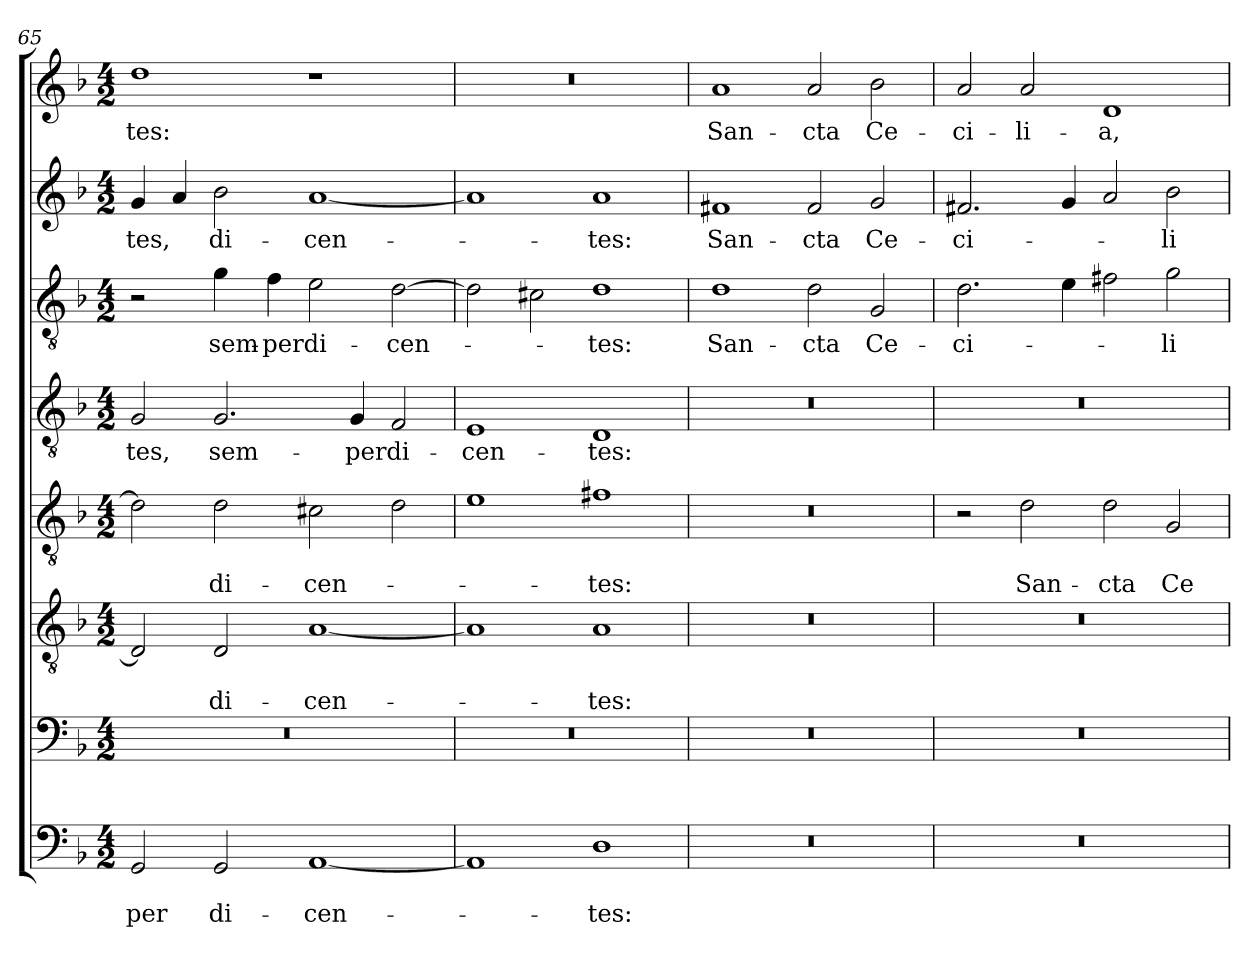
**kern	**text	**text	**kern	**kern	**text	**text	**kern	**text	**text	**kern	**text	**kern	**text	**kern	**text	**kern	**text
*part8	*part8	*part8	*part7	*part6	*part6	*part6	*part5	*part5	*part5	*part4	*part4	*part3	*part3	*part2	*part2	*part1	*part1
*staff8	*staff8	*staff8	*staff7	*staff6	*staff6	*staff6	*staff5	*staff5	*staff5	*staff4	*staff4	*staff3	*staff3	*staff2	*staff2	*staff1	*staff1
*clefF4	*	*	*clefF4	*clefGv2	*	*	*clefGv2	*	*	*clefGv2	*	*clefGv2	*	*clefG2	*	*clefG2	*
*k[b-]	*	*	*k[b-]	*k[b-]	*	*	*k[b-]	*	*	*k[b-]	*	*k[b-]	*	*k[b-]	*	*k[b-]	*
*F:	*	*	*F:	*F:	*	*	*F:	*	*	*F:	*	*F:	*	*F:	*	*F:	*
*M4/2	*	*	*M4/2	*M4/2	*	*	*M4/2	*	*	*M4/2	*	*M4/2	*	*M4/2	*	*M4/2	*
=65	=65	=65	=65	=65	=65	=65	=65	=65	=65	=65	=65	=65	=65	=65	=65	=65	=65
!	!	!LO:LY:b	!	!	!	!	!	!	!	!	!LO:LY:b	!	!	!	!LO:LY:b	!	!LO:LY:b
2GG/	.	-per	0r	2D/]	.	.	2d\]	.	.	2G/	-tes,	2r	.	4g/	-tes,	1dd	-tes:
.	.	.	.	.	.	.	.	.	.	.	.	.	.	4a/	.	.	.
!	!	!LO:LY:b	!	!	!	!LO:LY:b	!	!	!LO:LY:b	!	!LO:LY:b	!	!LO:LY:b	!	!LO:LY:b	!	!
2GG/	.	di-	.	2D/	.	di-	2d\	.	di-	2.G/	sem-	4g\	sem-	2b-\	di-	.	.
!	!	!	!	!	!	!	!	!	!	!	!	!	!LO:LY:b	!	!	!	!
.	.	.	.	.	.	.	.	.	.	.	.	4f\	-per	.	.	.	.
!	!	!LO:LY:b	!	!	!	!LO:LY:b	!	!	!LO:LY:b	!	!	!	!LO:LY:b	!	!LO:LY:b	!	!
[1AA	.	-cen-	.	[1A	.	-cen-	2c#X\	.	-cen-	.	.	2e\	di-	[1a	-cen-	1r	.
!	!	!	!	!	!	!	!	!	!	!	!LO:LY:b	!	!	!	!	!	!
.	.	.	.	.	.	.	.	.	.	4G/	-per	.	.	.	.	.	.
!	!	!	!	!	!	!	!	!	!	!	!LO:LY:b	!	!LO:LY:b	!	!	!	!
.	.	.	.	.	.	.	2d\	.	.	2F/	di-	[2d\	-cen-	.	.	.	.
=66	=66	=66	=66	=66	=66	=66	=66	=66	=66	=66	=66	=66	=66	=66	=66	=66	=66
!	!	!	!	!	!	!	!	!	!	!	!LO:LY:b	!	!	!	!	!	!
1AA]	.	.	0r	1A]	.	.	1e	.	.	1E	-cen-	2d\]	.	1a]	.	0r	.
.	.	.	.	.	.	.	.	.	.	.	.	2c#X\	.	.	.	.	.
!	!	!LO:LY:b	!	!	!	!LO:LY:b	!	!	!LO:LY:b	!	!LO:LY:b	!	!LO:LY:b	!	!LO:LY:b	!	!
1D	.	-tes:	.	1A	.	-tes:	1f#X	.	-tes:	1D	-tes:	1d	-tes:	1a	-tes:	.	.
=67	=67	=67	=67	=67	=67	=67	=67	=67	=67	=67	=67	=67	=67	=67	=67	=67	=67
!	!	!	!	!	!	!	!	!	!	!	!	!	!LO:LY:b	!	!LO:LY:b	!	!LO:LY:b
0r	.	.	0r	0r	.	.	0r	.	.	0r	.	1d	San-	1f#X	San-	1a	San-
!	!	!	!	!	!	!	!	!	!	!	!	!	!LO:LY:b	!	!LO:LY:b	!	!LO:LY:b
.	.	.	.	.	.	.	.	.	.	.	.	2d\	-cta	2f#/	-cta	2a/	-cta
!	!	!	!	!	!	!	!	!	!	!	!	!	!LO:LY:b	!	!LO:LY:b	!	!LO:LY:b
.	.	.	.	.	.	.	.	.	.	.	.	2G/	Ce-	2g/	Ce-	2b-\	Ce-
!!LO:LB:g=z
=68	=68	=68	=68	=68	=68	=68	=68	=68	=68	=68	=68	=68	=68	=68	=68	=68	=68
!	!	!	!	!	!	!	!	!	!	!	!	!	!LO:LY:b	!	!LO:LY:b	!	!LO:LY:b
0r	.	.	0r	0r	.	.	2r	.	.	0r	.	2.d\	-ci-	2.f#X/	-ci-	2a/	-ci-
!	!	!	!	!	!	!	!	!	!LO:LY:b	!	!	!	!	!	!	!	!LO:LY:b
.	.	.	.	.	.	.	2d\	.	San-	.	.	.	.	.	.	2a/	-li-
.	.	.	.	.	.	.	.	.	.	.	.	4e\	.	4g/	.	.	.
!	!	!	!	!	!	!	!	!	!LO:LY:b	!	!	!	!	!	!	!	!LO:LY:b
.	.	.	.	.	.	.	2d\	.	-cta	.	.	2f#X\	.	2a/	.	1d	-a,
!	!	!	!	!	!	!	!	!	!LO:LY:b	!	!	!	!LO:LY:b	!	!LO:LY:b	!	!
.	.	.	.	.	.	.	2G/	.	Ce-	.	.	2g\	-li-	2b-\	-li-	.	.
=	=	=	=	=	=	=	=	=	=	=	=	=	=	=	=	=	=
*-	*-	*-	*-	*-	*-	*-	*-	*-	*-	*-	*-	*-	*-	*-	*-	*-	*-
